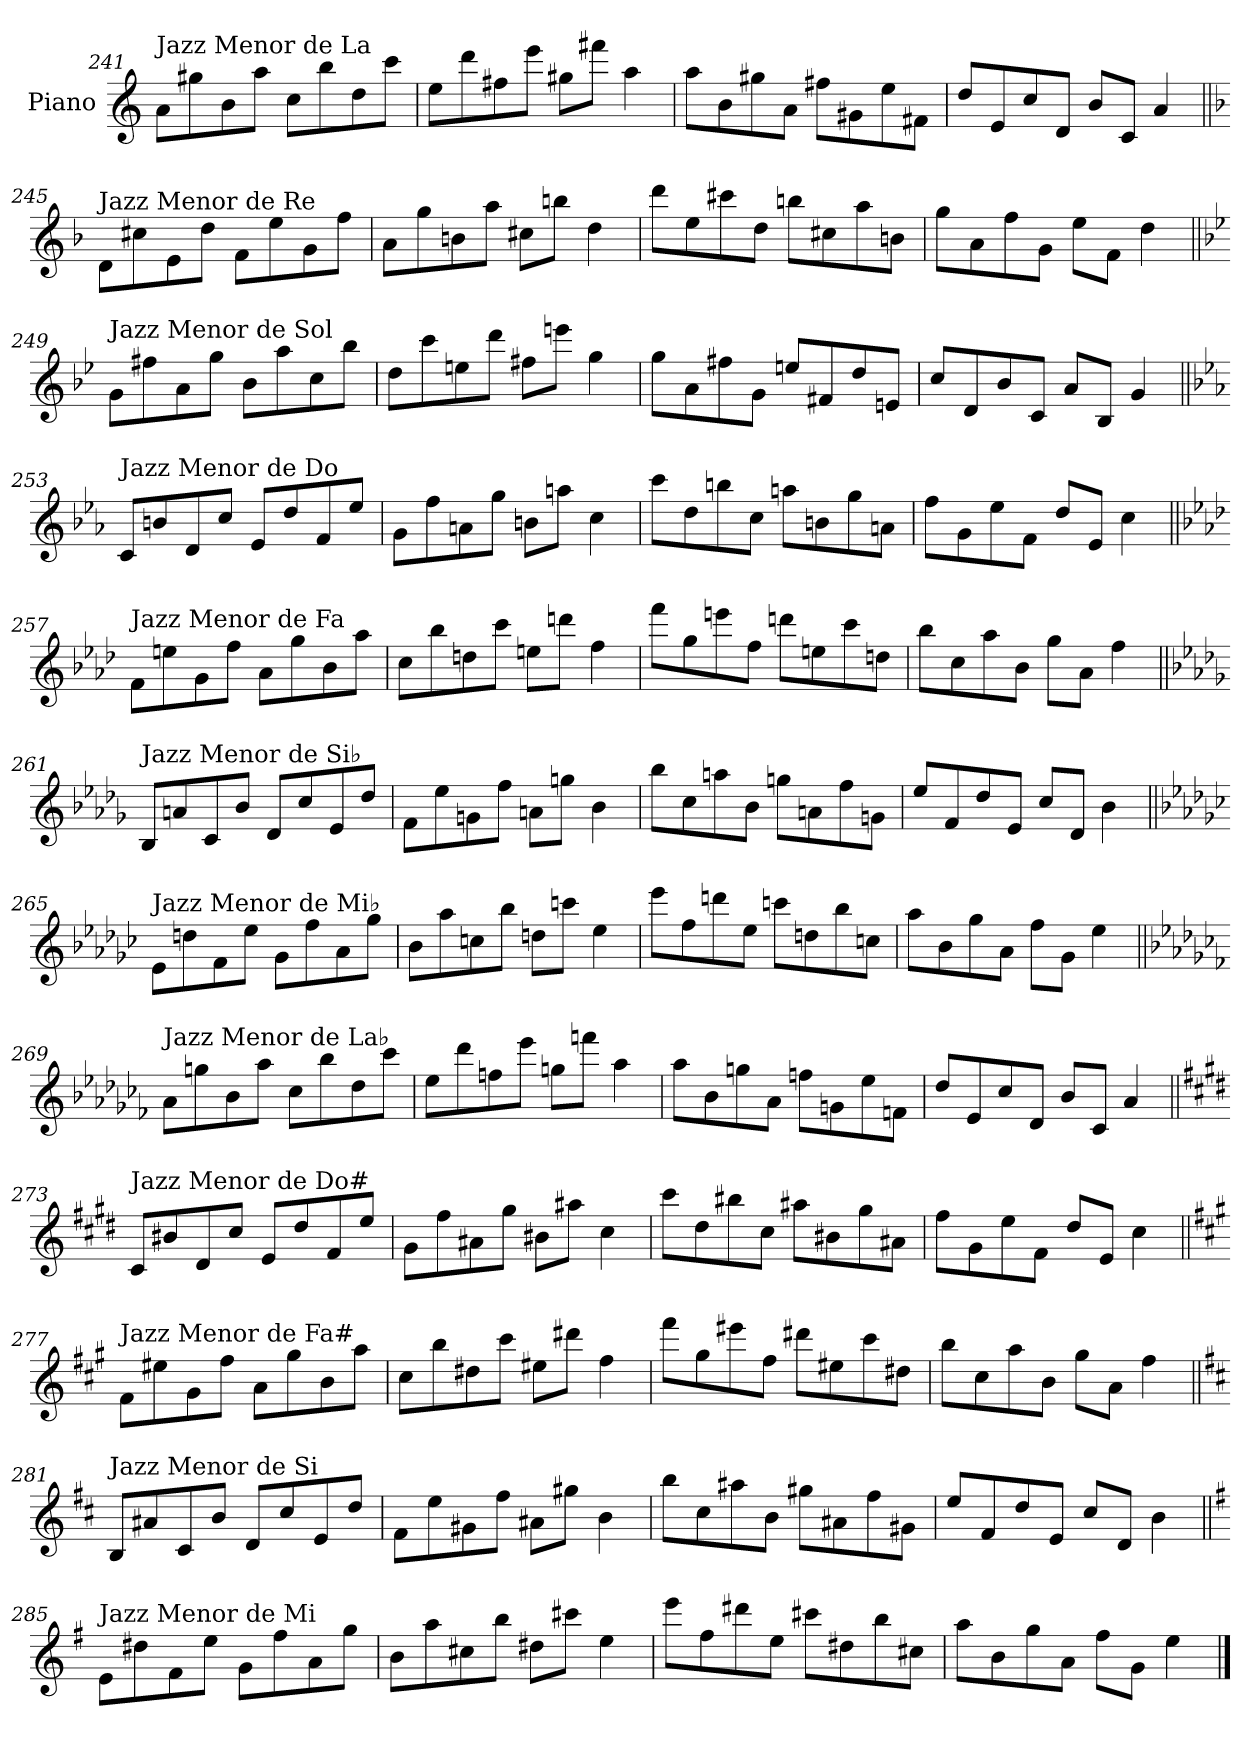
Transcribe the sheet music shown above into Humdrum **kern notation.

**kern
*part1
*staff1
*I"Piano
*I'Pno.
!!LO:PB:g=z
*clefG2
*k[]
=241
!LO:TX:a:t=Jazz Menor de La
8a\L
8gg#X\
8b\
8aa\J
8cc\L
8bb\
8dd\
8ccc\J
=242
8ee\L
8ddd\
8ff#X\
8eee\J
8gg#X\L
8fff#X\J
4aa\
=243
8aa\L
8b\
8gg#X\
8a\J
8ff#X\L
8g#X\
8ee\
8f#X\J
=244
8dd/L
8e/
8cc/
8d/J
8b/L
8c/J
4a/
!!LO:LB:g=z
=245||
*k[b-]
!LO:TX:a:t=Jazz Menor de Re
8d\L
8cc#X\
8e\
8dd\J
8f\L
8ee\
8g\
8ff\J
=246
8a\L
8gg\
8bn\
8aa\J
8cc#X\L
8bbn\J
4dd\
=247
8ddd\L
8ee\
8ccc#X\
8dd\J
8bbn\L
8cc#X\
8aa\
8bn\J
=248
8gg\L
8a\
8ff\
8g\J
8ee\L
8f\J
4dd\
!!LO:LB:g=z
=249||
*k[b-e-]
!LO:TX:a:t=Jazz Menor de Sol
8g\L
8ff#X\
8a\
8gg\J
8b-\L
8aa\
8cc\
8bb-\J
=250
8dd\L
8ccc\
8een\
8ddd\J
8ff#X\L
8eeen\J
4gg\
=251
8gg\L
8a\
8ff#X\
8g\J
8een/L
8f#X/
8dd/
8en/J
=252
8cc/L
8d/
8b-/
8c/J
8a/L
8B-/J
4g/
!!LO:LB:g=z
=253||
*k[b-e-a-]
!LO:TX:a:t=Jazz Menor de Do
8c/L
8bn/
8d/
8cc/J
8e-/L
8dd/
8f/
8ee-/J
=254
8g\L
8ff\
8an\
8gg\J
8bn\L
8aan\J
4cc\
=255
8ccc\L
8dd\
8bbn\
8cc\J
8aan\L
8bn\
8gg\
8an\J
=256
8ff\L
8g\
8ee-\
8f\J
8dd/L
8e-/J
4cc\
!!LO:LB:g=z
=257||
*k[b-e-a-d-]
!LO:TX:a:t=Jazz Menor de Fa
8f\L
8een\
8g\
8ff\J
8a-\L
8gg\
8b-\
8aa-\J
=258
8cc\L
8bb-\
8ddn\
8ccc\J
8een\L
8dddn\J
4ff\
=259
8fff\L
8gg\
8eeen\
8ff\J
8dddn\L
8een\
8ccc\
8ddn\J
=260
8bb-\L
8cc\
8aa-\
8b-\J
8gg\L
8a-\J
4ff\
!!LO:LB:g=z
=261||
*k[b-e-a-d-g-]
!LO:TX:a:t=Jazz Menor de Si♭
8B-/L
8an/
8c/
8b-/J
8d-/L
8cc/
8e-/
8dd-/J
=262
8f\L
8ee-\
8gn\
8ff\J
8an\L
8ggn\J
4b-\
=263
8bb-\L
8cc\
8aan\
8b-\J
8ggn\L
8an\
8ff\
8gn\J
=264
8ee-/L
8f/
8dd-/
8e-/J
8cc/L
8d-/J
4b-\
!!LO:PB:g=z
=265||
*k[b-e-a-d-g-c-]
!LO:TX:a:t=Jazz Menor de Mi♭
8e-\L
8ddn\
8f\
8ee-\J
8g-\L
8ff\
8a-\
8gg-\J
=266
8b-\L
8aa-\
8ccn\
8bb-\J
8ddn\L
8cccn\J
4ee-\
=267
8eee-\L
8ff\
8dddn\
8ee-\J
8cccn\L
8ddn\
8bb-\
8ccn\J
=268
8aa-\L
8b-\
8gg-\
8a-\J
8ff\L
8g-\J
4ee-\
!!LO:LB:g=z
=269||
*k[b-e-a-d-g-c-f-]
!LO:TX:a:t=Jazz Menor de La♭
8a-\L
8ggn\
8b-\
8aa-\J
8cc-\L
8bb-\
8dd-\
8ccc-\J
=270
8ee-\L
8ddd-\
8ffn\
8eee-\J
8ggn\L
8fffn\J
4aa-\
=271
8aa-\L
8b-\
8ggn\
8a-\J
8ffn\L
8gn\
8ee-\
8fn\J
=272
8dd-/L
8e-/
8cc-/
8d-/J
8b-/L
8c-/J
4a-/
!!LO:LB:g=z
=273||
*k[f#c#g#d#]
!LO:TX:a:t=Jazz Menor de Do#
8c#/L
8b#X/
8d#/
8cc#/J
8e/L
8dd#/
8f#/
8ee/J
=274
8g#\L
8ff#\
8a#X\
8gg#\J
8b#X\L
8aa#X\J
4cc#\
=275
8ccc#\L
8dd#\
8bb#X\
8cc#\J
8aa#X\L
8b#X\
8gg#\
8a#X\J
=276
8ff#\L
8g#\
8ee\
8f#\J
8dd#/L
8e/J
4cc#\
!!LO:LB:g=z
=277||
*k[f#c#g#]
!LO:TX:a:t=Jazz Menor de Fa#
8f#\L
8ee#X\
8g#\
8ff#\J
8a\L
8gg#\
8b\
8aa\J
=278
8cc#\L
8bb\
8dd#X\
8ccc#\J
8ee#X\L
8ddd#X\J
4ff#\
=279
8fff#\L
8gg#\
8eee#X\
8ff#\J
8ddd#X\L
8ee#X\
8ccc#\
8dd#X\J
=280
8bb\L
8cc#\
8aa\
8b\J
8gg#\L
8a\J
4ff#\
!!LO:LB:g=z
=281||
*k[f#c#]
!LO:TX:a:t=Jazz Menor de Si
8B/L
8a#X/
8c#/
8b/J
8d/L
8cc#/
8e/
8dd/J
=282
8f#\L
8ee\
8g#X\
8ff#\J
8a#X\L
8gg#X\J
4b\
=283
8bb\L
8cc#\
8aa#X\
8b\J
8gg#X\L
8a#X\
8ff#\
8g#X\J
=284
8ee/L
8f#/
8dd/
8e/J
8cc#/L
8d/J
4b\
!!LO:LB:g=z
=285||
*k[f#]
!LO:TX:a:t=Jazz Menor de Mi
8e\L
8dd#X\
8f#\
8ee\J
8g\L
8ff#\
8a\
8gg\J
=286
8b\L
8aa\
8cc#X\
8bb\J
8dd#X\L
8ccc#X\J
4ee\
=287
8eee\L
8ff#\
8ddd#X\
8ee\J
8ccc#X\L
8dd#X\
8bb\
8cc#X\J
=288
8aa\L
8b\
8gg\
8a\J
8ff#\L
8g\J
4ee\
==
*-
